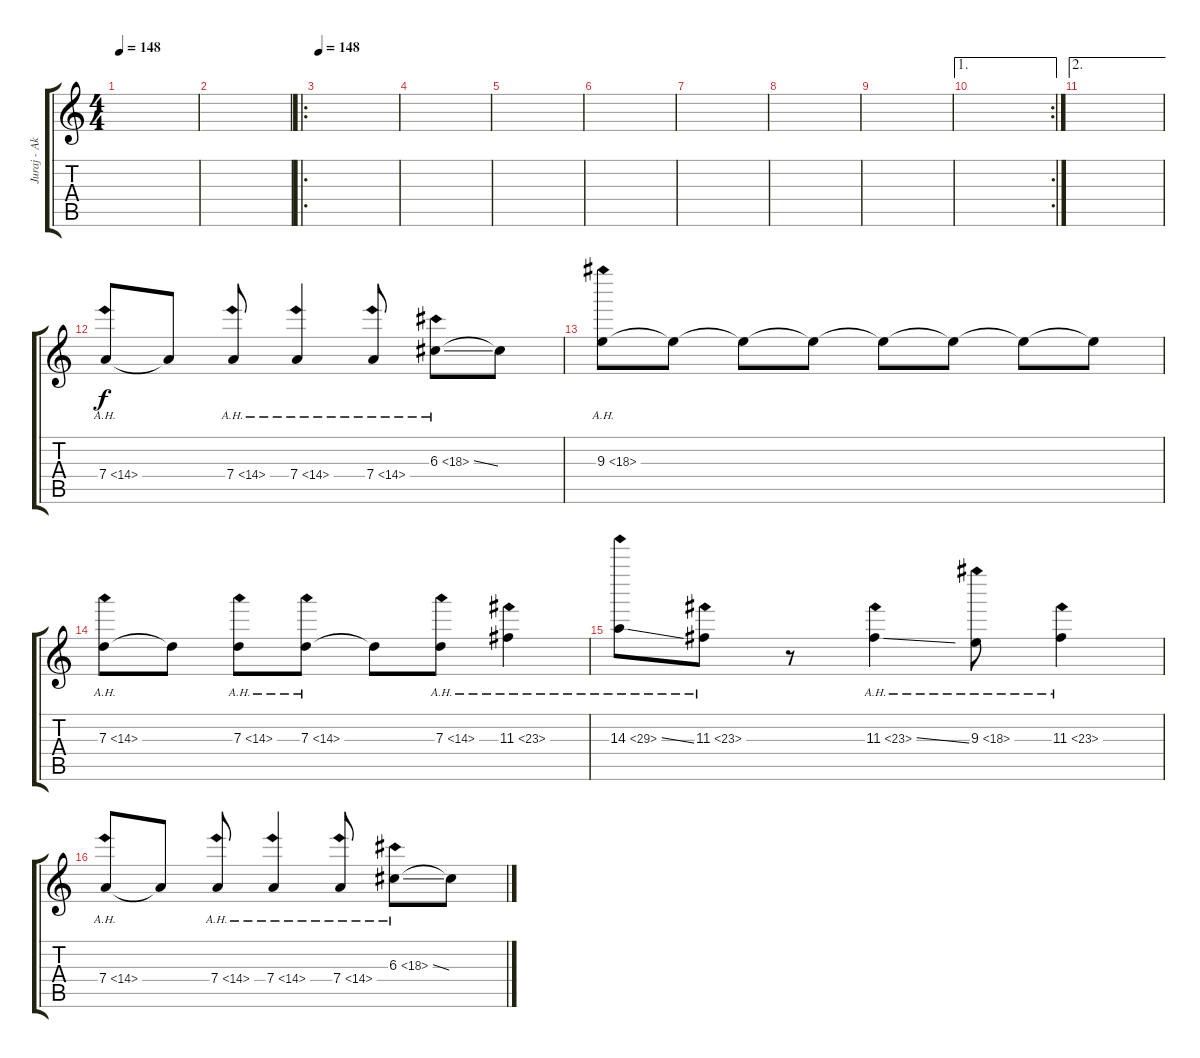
\track ("Juraj - Akusticka gitara" "Juraj - Ak") {instrument acousticguitarnylon}
\staff {score tabs}
\tuning (E4 B3 G3 D3 A2 E2) {hide}
\ts (4 4)
\tempo 148
\clef g2
\ks c
|
|
\ro
\tempo 148
|
|
|
|
|
|
|
\ae 1
\rc 2
|
\ae 2
|
7.4{ah 7}.8{instrument electricguitarjazz} 7.4{t}.8 7.4{ah 7}.8 7.4{ah 7}.4 7.4{ah 7}.8 6.3{ah 12 ss}.8 6.3{t}.8 |
9.3{ah 9}.8 9.3{t}.8 9.3{t}.8 9.3{t}.8 9.3{t}.8 9.3{t}.8 9.3{t}.8 9.3{t}.8 |
7.3{ah 7}.8 7.3{t}.8 7.3{ah 7}.8 7.3{ah 7}.8 7.3{t}.8 7.3{ah 7}.8 11.3{ah 12}.4 |
14.3{ah 15 ss}.8 11.3{ah 12}.8 r.8 11.3{ah 12 ss}.4 9.3{ah 9}.8 11.3{ah 12}.4 |
7.4{ah 7}.8 7.4{t}.8 7.4{ah 7}.8 7.4{ah 7}.4 7.4{ah 7}.8 6.3{ah 12 ss}.8 6.3{t}.8
